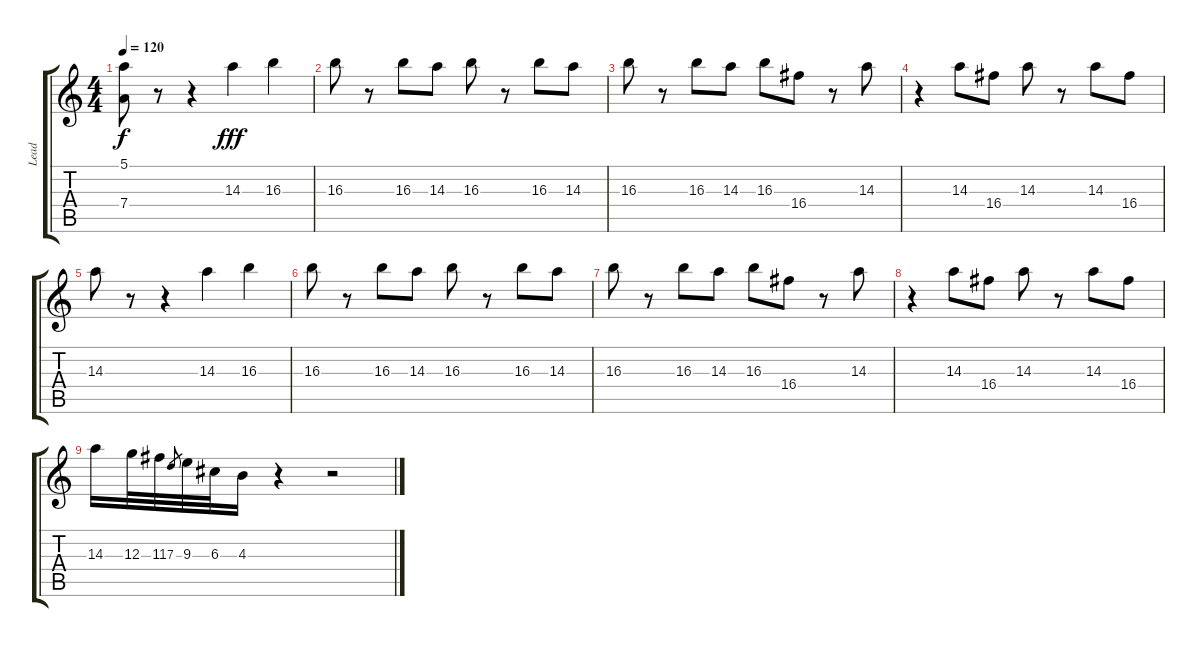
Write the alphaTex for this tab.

\track ("Lead" "Lead") {instrument electricguitarjazz}
\staff {score tabs}
\tuning (E4 B3 G3 D3 A2 E2) {hide}
\ts (4 4)
\tempo 120
\clef g2
\ks c
(5.1 7.4).8{dy f} r.8 r.4 14.3.4{dy fff volume 14 instrument flute} 16.3.4 |
16.3.8 r.8 16.3.8 14.3.8 16.3.8 r.8 16.3.8 14.3.8 |
16.3.8 r.8 16.3.8 14.3.8 16.3.8 16.4.8 r.8 14.3.8 |
r.4 14.3.8 16.4.8 14.3.8 r.8 14.3.8 16.4.8 |
14.3.8 r.8 r.4 14.3.4 16.3.4 |
16.3.8{volume 2} r.8 16.3.8 14.3.8 16.3.8 r.8 16.3.8 14.3.8 |
16.3.8 r.8 16.3.8 14.3.8 16.3.8 16.4.8 r.8 14.3.8 |
r.4 14.3.8 16.4.8 14.3.8 r.8 14.3.8 16.4.8 |
14.3.16 12.3.32 11.3.32 7.3.8{gr} 9.3.32 6.3.32 4.3.16 r.4 r.2
